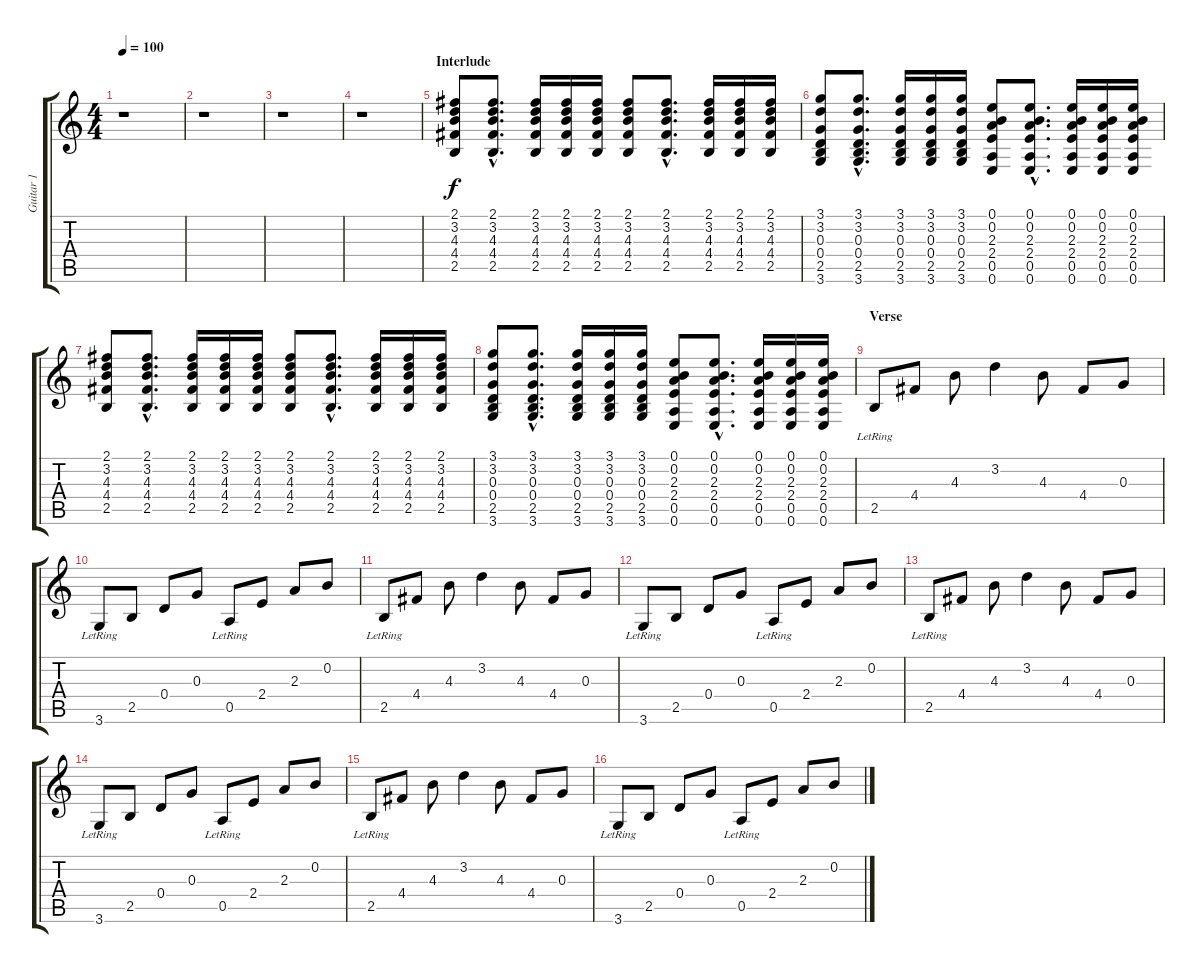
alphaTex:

\track ("Guitar 1" "Guitar 1") {instrument electricguitarjazz}
\staff {score tabs}
\tuning (E4 B3 G3 D3 A2 E2) {hide}
\ts (4 4)
\tempo 100
\clef g2
\ks c
r.1{dy f} |
r.1 |
r.1 |
r.1 |
\section ("" "Interlude")
(2.1 3.2 4.3 4.4 2.5).8 (2.1{hac} 3.2{hac} 4.3{hac} 4.4{hac} 2.5{hac}).8{d} (2.1 3.2 4.3 4.4 2.5).16 (2.1 3.2 4.3 4.4 2.5).16 (2.1 3.2 4.3 4.4 2.5).16 (2.1 3.2 4.3 4.4 2.5).8 (2.1{hac} 3.2{hac} 4.3{hac} 4.4{hac} 2.5{hac}).8{d} (2.1 3.2 4.3 4.4 2.5).16 (2.1 3.2 4.3 4.4 2.5).16 (2.1 3.2 4.3 4.4 2.5).16 |
(3.1 3.2 0.3 0.4 2.5 3.6).8 (3.1{hac} 3.2{hac} 0.3{hac} 0.4{hac} 2.5{hac} 3.6{hac}).8{d} (3.1 3.2 0.3 0.4 2.5 3.6).16 (3.1 3.2 0.3 0.4 2.5 3.6).16 (3.1 3.2 0.3 0.4 2.5 3.6).16 (0.1 0.2 2.3 2.4 0.5 0.6).8 (0.1{hac} 0.2{hac} 2.3{hac} 2.4{hac} 0.5{hac} 0.6{hac}).8{d} (0.1 0.2 2.3 2.4 0.5 0.6).16 (0.1 0.2 2.3 2.4 0.5 0.6).16 (0.1 0.2 2.3 2.4 0.5 0.6).16 |
(2.1 3.2 4.3 4.4 2.5).8 (2.1{hac} 3.2{hac} 4.3{hac} 4.4{hac} 2.5{hac}).8{d} (2.1 3.2 4.3 4.4 2.5).16 (2.1 3.2 4.3 4.4 2.5).16 (2.1 3.2 4.3 4.4 2.5).16 (2.1 3.2 4.3 4.4 2.5).8 (2.1{hac} 3.2{hac} 4.3{hac} 4.4{hac} 2.5{hac}).8{d} (2.1 3.2 4.3 4.4 2.5).16 (2.1 3.2 4.3 4.4 2.5).16 (2.1 3.2 4.3 4.4 2.5).16 |
(3.1 3.2 0.3 0.4 2.5 3.6).8 (3.1{hac} 3.2{hac} 0.3{hac} 0.4{hac} 2.5{hac} 3.6{hac}).8{d} (3.1 3.2 0.3 0.4 2.5 3.6).16 (3.1 3.2 0.3 0.4 2.5 3.6).16 (3.1 3.2 0.3 0.4 2.5 3.6).16 (0.1 0.2 2.3 2.4 0.5 0.6).8 (0.1{hac} 0.2{hac} 2.3{hac} 2.4{hac} 0.5{hac} 0.6{hac}).8{d} (0.1 0.2 2.3 2.4 0.5 0.6).16 (0.1 0.2 2.3 2.4 0.5 0.6).16 (0.1 0.2 2.3 2.4 0.5 0.6).16 |
\section ("" "Verse")
2.5{lr}.8 4.4.8 4.3.8 3.2.4 4.3.8 4.4.8 0.3.8 |
3.6{lr}.8 2.5.8 0.4.8 0.3.8 0.5{lr}.8 2.4.8 2.3.8 0.2.8 |
2.5{lr}.8 4.4.8 4.3.8 3.2.4 4.3.8 4.4.8 0.3.8 |
3.6{lr}.8 2.5.8 0.4.8 0.3.8 0.5{lr}.8 2.4.8 2.3.8 0.2.8 |
2.5{lr}.8 4.4.8 4.3.8 3.2.4 4.3.8 4.4.8 0.3.8 |
3.6{lr}.8 2.5.8 0.4.8 0.3.8 0.5{lr}.8 2.4.8 2.3.8 0.2.8 |
2.5{lr}.8 4.4.8 4.3.8 3.2.4 4.3.8 4.4.8 0.3.8 |
3.6{lr}.8 2.5.8 0.4.8 0.3.8 0.5{lr}.8 2.4.8 2.3.8 0.2.8
